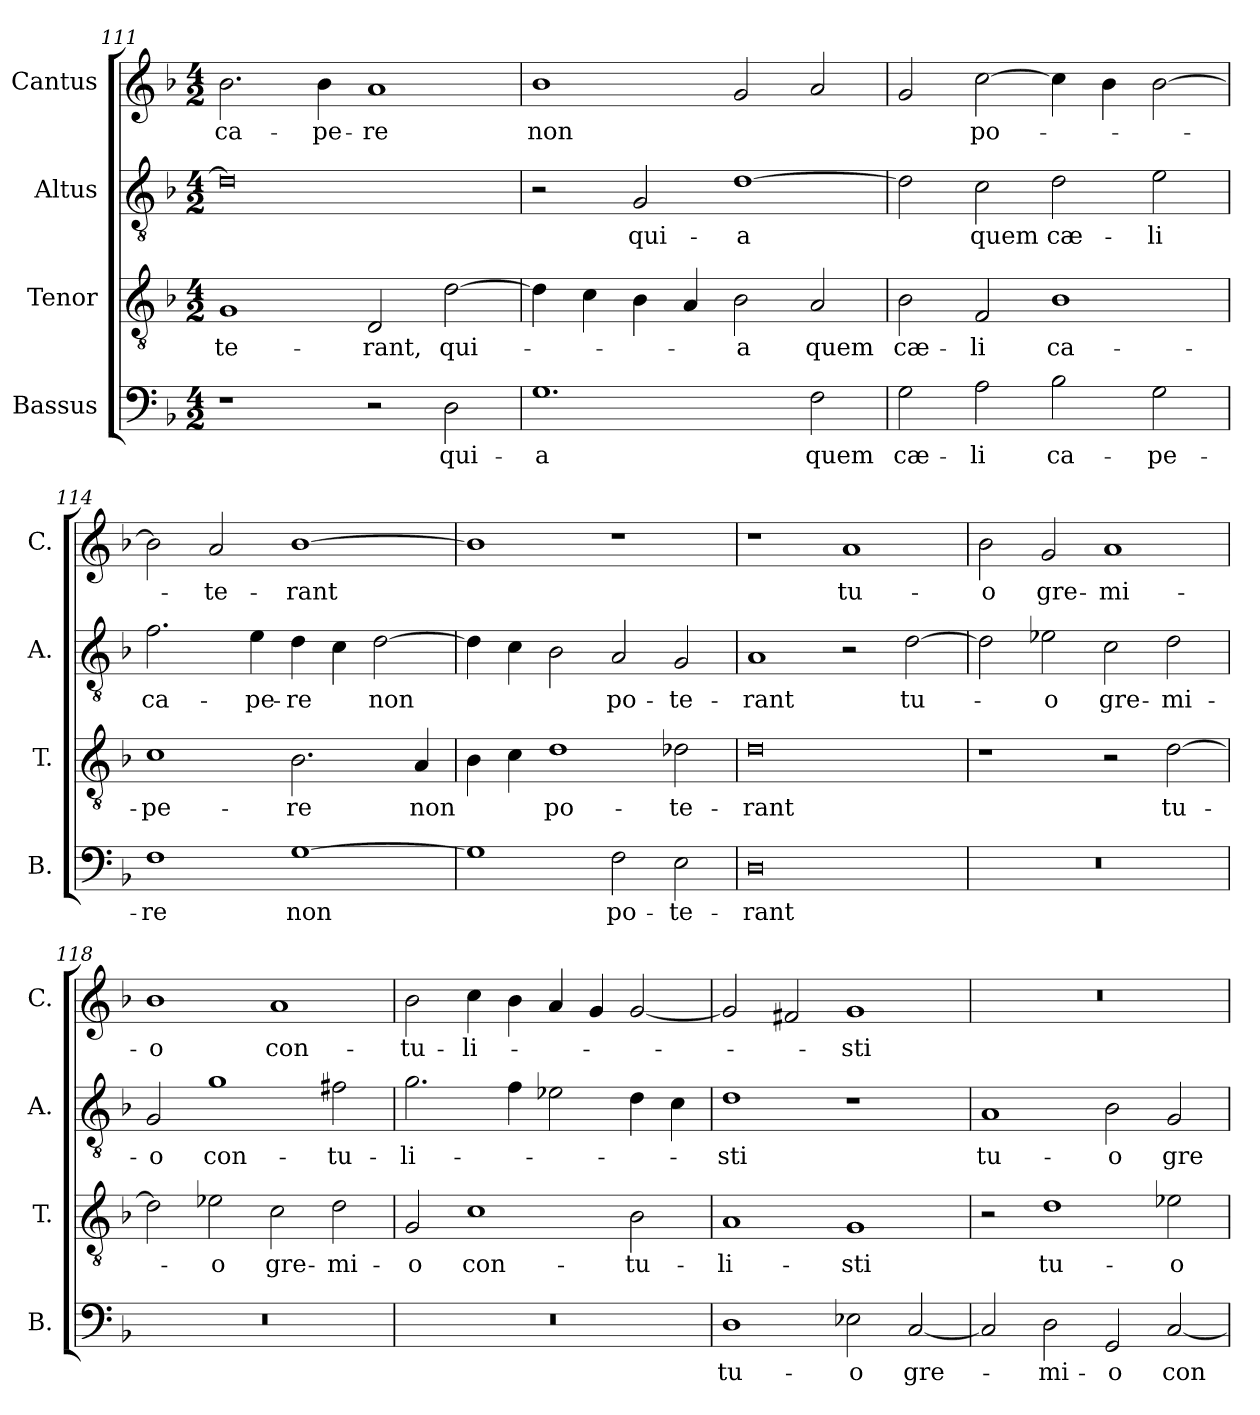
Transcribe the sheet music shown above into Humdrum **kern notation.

**kern	**text	**kern	**text	**kern	**text	**kern	**text
*part4	*part4	*part3	*part3	*part2	*part2	*part1	*part1
*staff4	*staff4	*staff3	*staff3	*staff2	*staff2	*staff1	*staff1
*I"Bassus	*	*I"Tenor	*	*I"Altus	*	*I"Cantus	*
*I'B.	*	*I'T.	*	*I'A.	*	*I'C.	*
*clefF4	*	*clefGv2	*	*clefGv2	*	*clefG2	*
*k[b-]	*	*k[b-]	*	*k[b-]	*	*k[b-]	*
*M4/2	*	*M4/2	*	*M4/2	*	*M4/2	*
=111	=111	=111	=111	=111	=111	=111	=111
1r	.	1G	-te-	0d]	.	2.b-\	ca-
.	.	.	.	.	.	4b-\	-pe-
2r	.	2D/	-rant,	.	.	1a	-re
2D\	qui-	[2d\	qui-	.	.	.	.
=112	=112	=112	=112	=112	=112	=112	=112
1.G	-a	4d\]	.	2r	.	1b-	-non
.	.	4c\	.	.	.	.	.
.	.	4B-\	.	2G/	qui-	.	.
.	.	4A/	.	.	.	.	.
.	.	2B-\	-a	[1d	-a	2g/	.
2F\	quem	2A/	quem	.	.	2a/	.
=113	=113	=113	=113	=113	=113	=113	=113
2G\	cæ-	2B-\	cæ-	2d\]	.	2g/	.
2A\	-li	2F/	-li	2c\	quem	[2cc\	po-
2B-\	ca-	1B-	ca-	2d\	cæ-	4cc\]	.
.	.	.	.	.	.	4b-\	.
2G\	-pe-	.	.	2e\	-li	[2b-\	.
!!LO:LB:g=z
=114	=114	=114	=114	=114	=114	=114	=114
1F	-re	1c	-pe-	2.f\	ca-	2b-\]	.
.	.	.	.	.	.	2a/	-te-
.	.	.	.	4e\	-pe-	.	.
[1G	non	2.B-\	-re	4d\	-re	[1b-	-rant
.	.	.	.	4c\	.	.	.
.	.	.	.	[2d\	-non	.	.
.	.	4A/	-non	.	.	.	.
=115	=115	=115	=115	=115	=115	=115	=115
1G]	.	4B-\	.	4d\]	.	1b-]	.
.	.	4c\	.	4c\	.	.	.
.	.	1d	po-	2B-\	.	.	.
2F\	po-	.	.	2A/	po-	1r	.
2E\	-te-	2d-X\	-te-	2G/	-te-	.	.
=116	=116	=116	=116	=116	=116	=116	=116
0D	-rant	0d	-rant	1A	-rant	1r	.
.	.	.	.	2r	.	1a	tu-
.	.	.	.	[2d\	tu-	.	.
=117	=117	=117	=117	=117	=117	=117	=117
0r	.	1r	.	2d\]	.	2b-\	-o
.	.	.	.	2e-X\	-o	2g/	gre-
.	.	2r	.	2c\	gre-	1a	-mi-
.	.	[2d\	tu-	2d\	-mi-	.	.
=118	=118	=118	=118	=118	=118	=118	=118
0r	.	2d\]	.	2G/	-o	1b-	-o
.	.	2e-X\	-o	1g	con-	.	.
.	.	2c\	gre-	.	.	1a	con-
.	.	2d\	-mi-	2f#X\	-tu-	.	.
!!LO:LB:g=z
=119	=119	=119	=119	=119	=119	=119	=119
0r	.	2G/	-o	2.g\	-li-	2b-\	-tu-
.	.	1c	con-	.	.	4cc\	-li-
.	.	.	.	4f\	.	4b-\	.
.	.	.	.	2e-X\	.	4a/	.
.	.	.	.	.	.	4g/	.
.	.	2B-\	-tu-	4d\	.	[2g/	.
.	.	.	.	4c\	.	.	.
=120	=120	=120	=120	=120	=120	=120	=120
1D	tu-	1A	-li-	1d	-sti	2g/]	.
.	.	.	.	.	.	2f#X/	.
2E-X\	-o	1G	-sti	1r	.	1g	-sti
[2C/	gre-	.	.	.	.	.	.
=121	=121	=121	=121	=121	=121	=121	=121
2C/]	.	2r	.	1A	tu-	0r	.
2D\	-mi-	1d	tu-	.	.	.	.
2GG/	-o	.	.	2B-\	-o	.	.
[2C/	con-	2e-X\	-o	2G/	gre-	.	.
=	=	=	=	=	=	=	=
*-	*-	*-	*-	*-	*-	*-	*-
